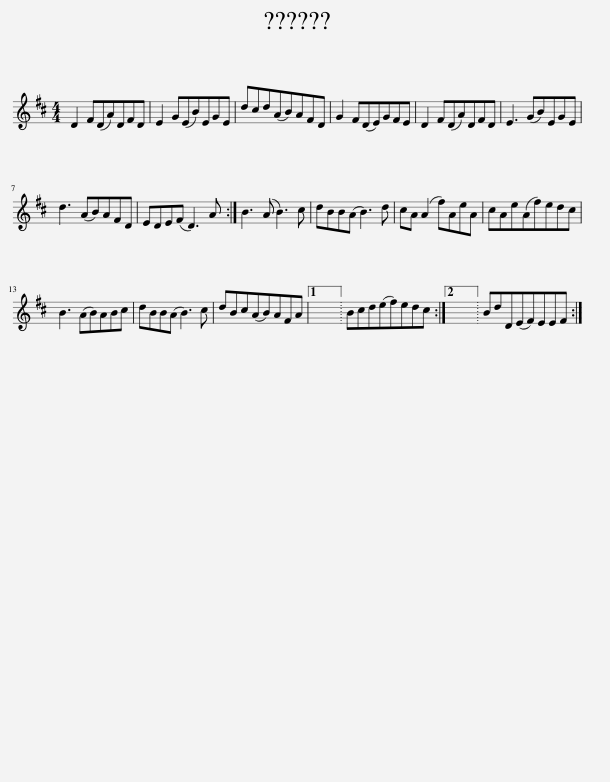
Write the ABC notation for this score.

X:1
L:1/8
M:4/4
I:linebreak $
K:D
V:1 treble
V:1
 D2 F(DA)DFD | E2 G(EB)EGE | dcd(AB)AFD | G2 F(DE)GFE | D2 F(DA)DFD | %5
 E3 (GB)EGE |$ d3 (AB)AFD | EDE(F D3) A :| B3 (A B3) c | dBB(A B3) d | %10
 cA (A2 f)AeA | cAe(Af)edc |$ B3 (AB)ABc | dBB(A B3) c | dBc(AB)AFA |1 %15
 x8 || Bcd(ef)edc :|2 x8 || BdD(EF)EEF :| %19
